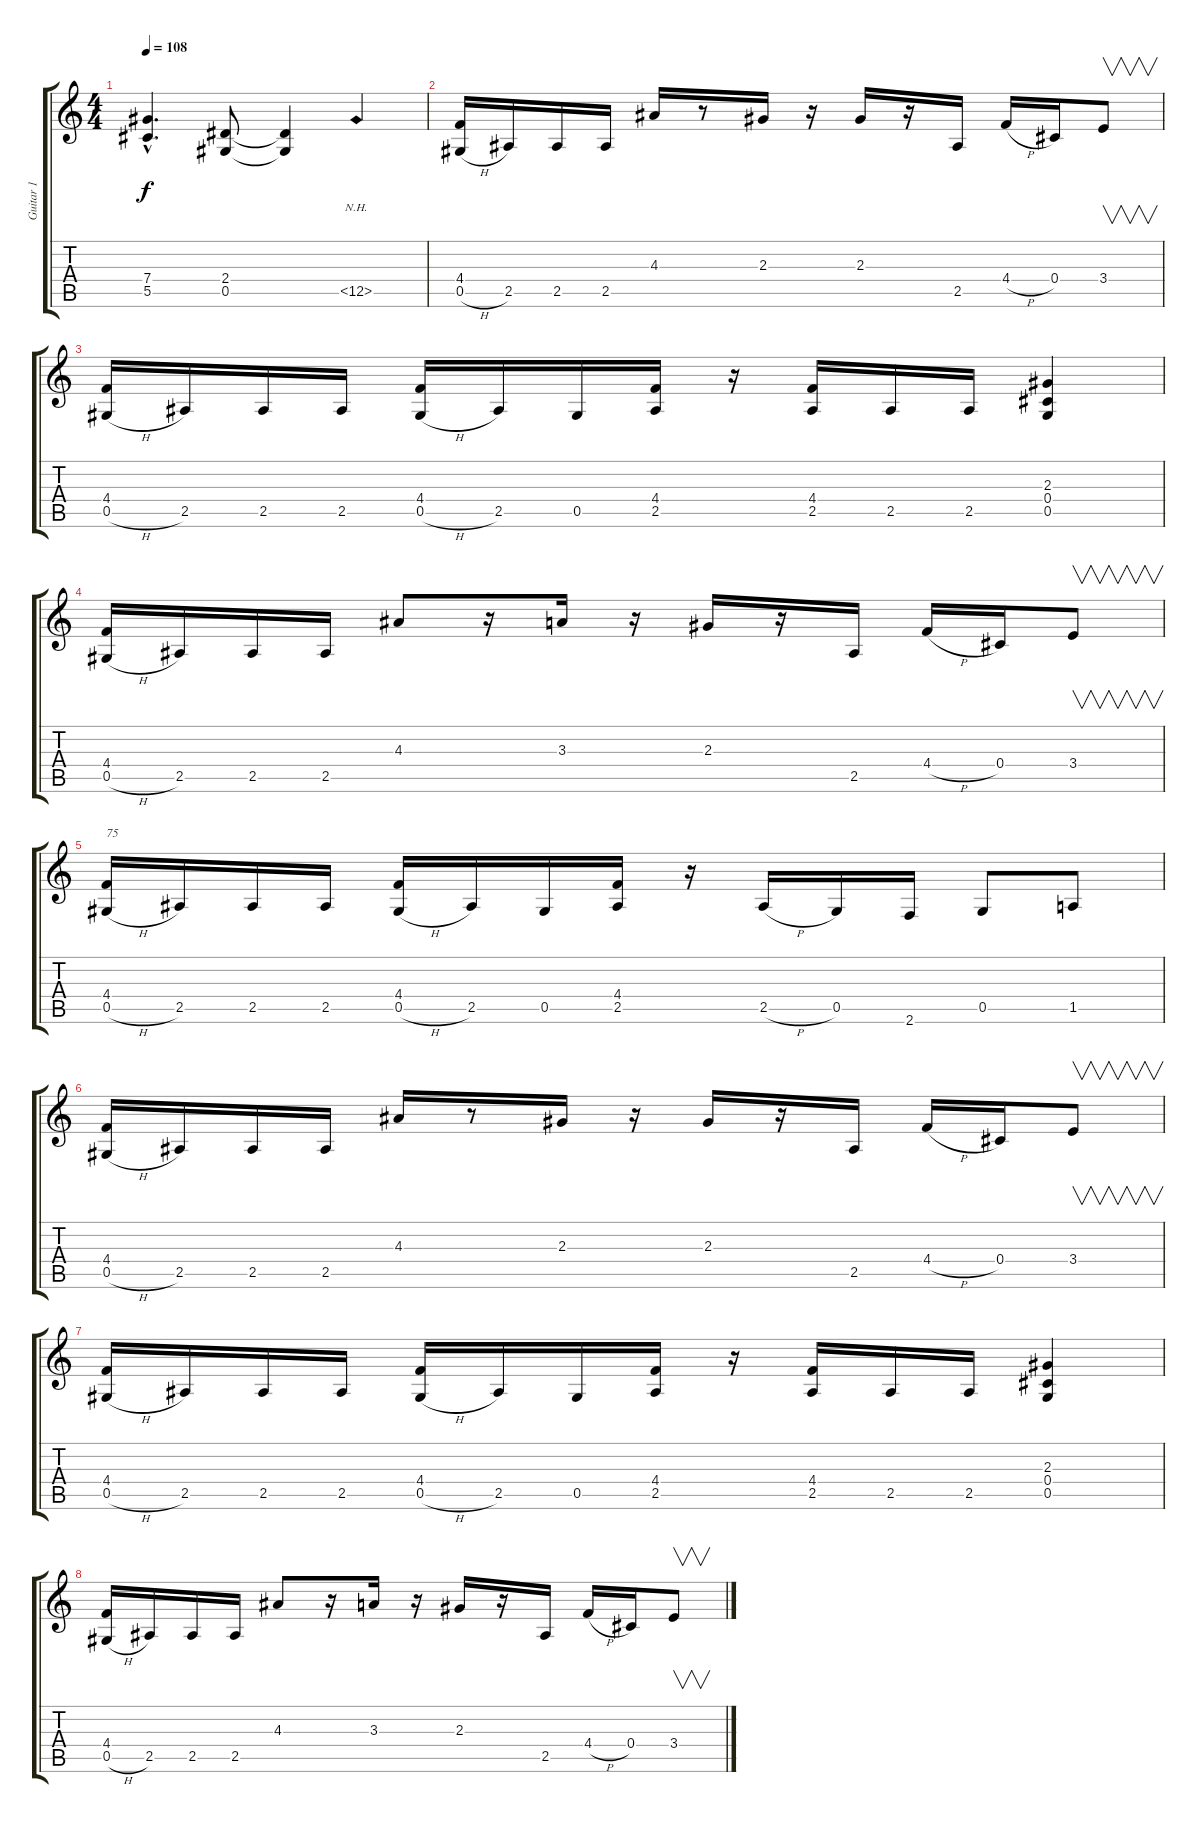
\track ("Guitar 1" "Guitar 1") {instrument distortionguitar}
\staff {score tabs}
\tuning (Eb4 Bb3 Gb3 Db3 Ab2 Eb2) {hide}
\ts (4 4)
\tempo 108
\clef g2
\ks c
(7.4{hac} 5.5{hac}).4{d dy f} (2.4 0.5).8 (2.4{t} 0.5{t}).4 1.5{nh}.4 |
(4.4 0.5{h}).16 2.5.16 2.5.16 2.5.16 4.3.16 r.8 2.3.16 r.16 2.3.16 r.16 2.5.16 4.4{h}.16 0.4.16 3.4.8{v} |
(4.4 0.5{h}).16 2.5.16 2.5.16 2.5.16 (4.4 0.5{h}).16 2.5.16 0.5.16 (4.4 2.5).16 r.16 (4.4 2.5).16 2.5.16 2.5.16 (2.3 0.4 0.5).4 |
(4.4 0.5{h}).16 2.5.16 2.5.16 2.5.16 4.3.8 r.16 3.3.16 r.16 2.3.16 r.16 2.5.16 4.4{h}.16 0.4.16 3.4.8{v} |
(4.4 0.5{h}).16{txt "75"} 2.5.16 2.5.16 2.5.16 (4.4 0.5{h}).16 2.5.16 0.5.16 (4.4 2.5).16 r.16 2.5{h}.16 0.5.16 2.6.16 0.5.8 1.5.8 |
(4.4 0.5{h}).16 2.5.16 2.5.16 2.5.16 4.3.16 r.8 2.3.16 r.16 2.3.16 r.16 2.5.16 4.4{h}.16 0.4.16 3.4.8{v} |
(4.4 0.5{h}).16 2.5.16 2.5.16 2.5.16 (4.4 0.5{h}).16 2.5.16 0.5.16 (4.4 2.5).16 r.16 (4.4 2.5).16 2.5.16 2.5.16 (2.3 0.4 0.5).4 |
(4.4 0.5{h}).16 2.5.16 2.5.16 2.5.16 4.3.8 r.16 3.3.16 r.16 2.3.16 r.16 2.5.16 4.4{h}.16 0.4.16 3.4.8{v}
